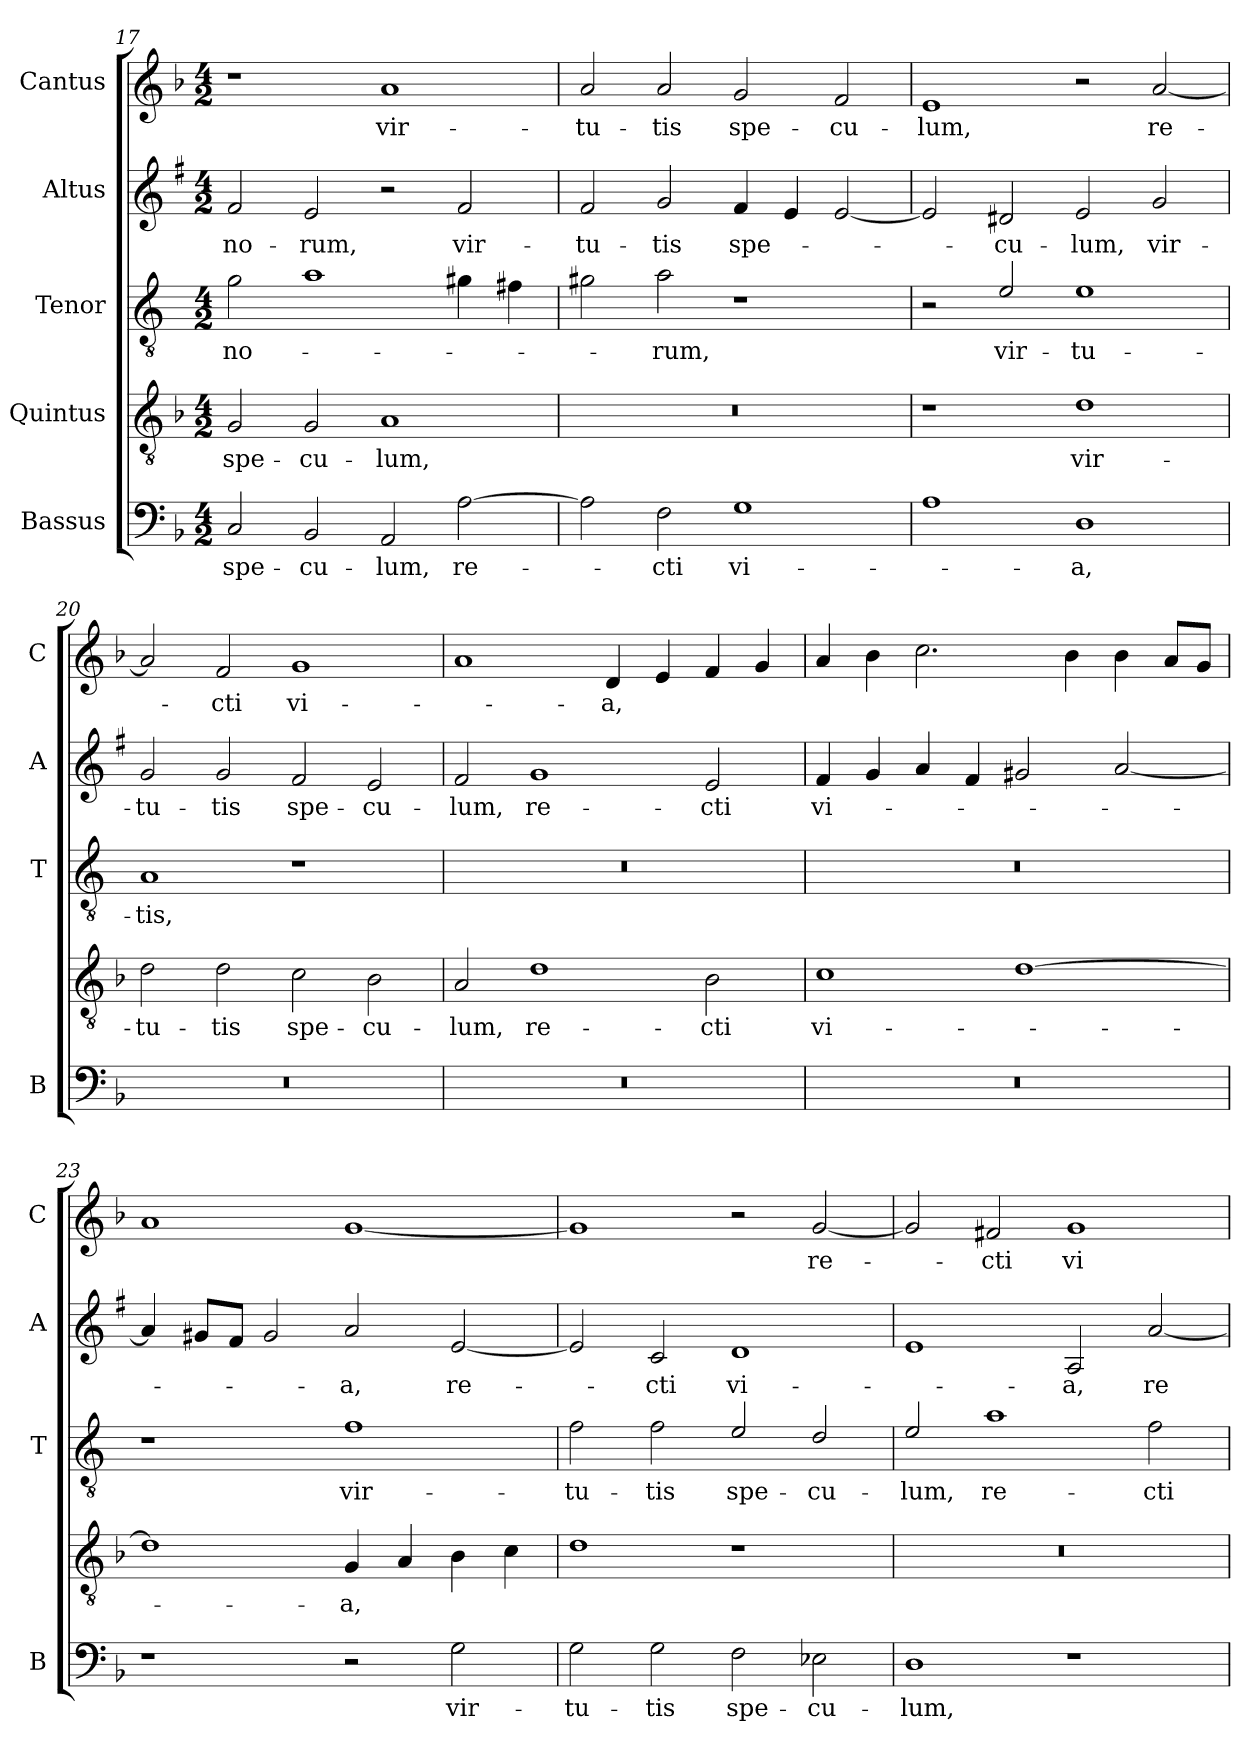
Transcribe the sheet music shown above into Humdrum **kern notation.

**kern	**text	**kern	**text	**kern	**text	**kern	**text	**kern	**text
*part5	*part5	*part4	*part4	*part3	*part3	*part2	*part2	*part1	*part1
*staff5	*staff5	*staff4	*staff4	*staff3	*staff3	*staff2	*staff2	*staff1	*staff1
*I"Bassus	*	*I"Quintus	*	*I"Tenor	*	*I"Altus	*	*I"Cantus	*
*I'B	*	*	*	*I'T	*	*I'A	*	*I'C	*
*clefF4	*	*clefGv2	*	*clefGv2	*	*clefG2	*	*clefG2	*
*	*	*	*	*ITrd4c7	*	*ITrd1c2	*	*	*
*k[b-]	*	*k[b-]	*	*k[b-]	*	*k[b-]	*	*k[b-]	*
*F:	*	*F:	*	*F:	*	*F:	*	*F:	*
*M4/2	*	*M4/2	*	*M4/2	*	*M4/2	*	*M4/2	*
=17	=17	=17	=17	=17	=17	=17	=17	=17	=17
!	!LO:LY:b	!	!LO:LY:b	!	!LO:LY:b	!	!LO:LY:b	!	!
2C/	spe-	2G/	spe-	2c\	-no-	2e/	-no-	1r	.
!	!LO:LY:b	!	!LO:LY:b	!	!	!	!LO:LY:b	!	!
2BB-/	-cu-	2G/	-cu-	1d	.	2d/	-rum,	.	.
!	!LO:LY:b	!	!LO:LY:b	!	!	!	!	!	!LO:LY:b
2AA/	-lum,	1A	-lum,	.	.	2r	.	1a	vir-
!	!LO:LY:b	!	!	!	!	!	!LO:LY:b	!	!
[2A\	re-	.	.	4c#X\	.	2e/	vir-	.	.
.	.	.	.	4Bn\	.	.	.	.	.
!!LO:PB:g=z
=18	=18	=18	=18	=18	=18	=18	=18	=18	=18
!	!	!	!	!	!	!	!LO:LY:b	!	!LO:LY:b
2A\]	.	0r	.	2c#X\	.	2e/	-tu-	2a/	-tu-
!	!LO:LY:b	!	!	!	!LO:LY:b	!	!LO:LY:b	!	!LO:LY:b
2F\	-cti	.	.	2d\	-rum,	2f/	-tis	2a/	-tis
!	!LO:LY:b	!	!	!	!	!	!LO:LY:b	!	!LO:LY:b
1G	vi-	.	.	1r	.	4e/	spe-	2g/	spe-
.	.	.	.	.	.	4d/	.	.	.
!	!	!	!	!	!	!	!	!	!LO:LY:b
.	.	.	.	.	.	[2d/	.	2f/	-cu-
=19	=19	=19	=19	=19	=19	=19	=19	=19	=19
!	!	!	!	!	!	!	!	!	!LO:LY:b
1A	.	1r	.	2r	.	2d/]	.	1e	-lum,
!	!	!	!	!	!LO:LY:b	!	!LO:LY:b	!	!
.	.	.	.	2A/	vir-	2c#X/	-cu-	.	.
!	!LO:LY:b	!	!LO:LY:b	!	!LO:LY:b	!	!LO:LY:b	!	!
1D	-a,	1d	vir-	1A	-tu-	2d/	-lum,	2r	.
!	!	!	!	!	!	!	!LO:LY:b	!	!LO:LY:b
.	.	.	.	.	.	2f/	vir-	[2a/	re-
=20	=20	=20	=20	=20	=20	=20	=20	=20	=20
!	!	!	!LO:LY:b	!	!LO:LY:b	!	!LO:LY:b	!	!
0r	.	2d\	-tu-	1D	-tis,	2f/	-tu-	2a/]	.
!	!	!	!LO:LY:b	!	!	!	!LO:LY:b	!	!LO:LY:b
.	.	2d\	-tis	.	.	2f/	-tis	2f/	-cti
!	!	!	!LO:LY:b	!	!	!	!LO:LY:b	!	!LO:LY:b
.	.	2c\	spe-	1r	.	2e/	spe-	1g	vi-
!	!	!	!LO:LY:b	!	!	!	!LO:LY:b	!	!
.	.	2B-\	-cu-	.	.	2d/	-cu-	.	.
=21	=21	=21	=21	=21	=21	=21	=21	=21	=21
!	!	!	!LO:LY:b	!	!	!	!LO:LY:b	!	!
0r	.	2A/	-lum,	0r	.	2e/	-lum,	1a	.
!	!	!	!LO:LY:b	!	!	!	!LO:LY:b	!	!
.	.	1d	re-	.	.	1f	re-	.	.
!	!	!	!	!	!	!	!	!	!LO:LY:b
.	.	.	.	.	.	.	.	4d/	-a,
.	.	.	.	.	.	.	.	4e/	.
!	!	!	!LO:LY:b	!	!	!	!LO:LY:b	!	!
.	.	2B-\	-cti	.	.	2d/	-cti	4f/	.
.	.	.	.	.	.	.	.	4g/	.
=22	=22	=22	=22	=22	=22	=22	=22	=22	=22
!	!	!	!LO:LY:b	!	!	!	!LO:LY:b	!	!
0r	.	1c	vi-	0r	.	4e/	vi-	4a/	.
.	.	.	.	.	.	4f/	.	4b-\	.
.	.	.	.	.	.	4g/	.	2.cc\	.
.	.	.	.	.	.	4e/	.	.	.
.	.	[1d	.	.	.	2f#X/	.	.	.
.	.	.	.	.	.	.	.	4b-\	.
.	.	.	.	.	.	[2g/	.	4b-\	.
.	.	.	.	.	.	.	.	8a/L	.
.	.	.	.	.	.	.	.	8g/J	.
=23	=23	=23	=23	=23	=23	=23	=23	=23	=23
1r	.	1d]	.	1r	.	4g/]	.	1a	.
.	.	.	.	.	.	8f#X/L	.	.	.
.	.	.	.	.	.	8e/J	.	.	.
.	.	.	.	.	.	2f#/	.	.	.
!	!	!	!LO:LY:b	!	!LO:LY:b	!	!LO:LY:b	!	!
2r	.	4G/	-a,	1B-	vir-	2g/	-a,	[1g	.
.	.	4A/	.	.	.	.	.	.	.
!	!LO:LY:b	!	!	!	!	!	!LO:LY:b	!	!
2G\	vir-	4B-\	.	.	.	[2d/	re-	.	.
.	.	4c\	.	.	.	.	.	.	.
!!LO:LB:g=z
=24	=24	=24	=24	=24	=24	=24	=24	=24	=24
!	!LO:LY:b	!	!	!	!LO:LY:b	!	!	!	!
2G\	-tu-	1d	.	2B-\	-tu-	2d/]	.	1g]	.
!	!LO:LY:b	!	!	!	!LO:LY:b	!	!LO:LY:b	!	!
2G\	-tis	.	.	2B-\	-tis	2B-/	-cti	.	.
!	!LO:LY:b	!	!	!	!LO:LY:b	!	!LO:LY:b	!	!
2F\	spe-	1r	.	2A/	spe-	1c	vi-	2r	.
!	!LO:LY:b	!	!	!	!LO:LY:b	!	!	!	!LO:LY:b
2E-X\	-cu-	.	.	2G/	-cu-	.	.	[2g/	re-
=25	=25	=25	=25	=25	=25	=25	=25	=25	=25
!	!LO:LY:b	!	!	!	!LO:LY:b	!	!	!	!
1D	-lum,	0r	.	2A/	-lum,	1d	.	2g/]	.
!	!	!	!	!	!LO:LY:b	!	!	!	!LO:LY:b
.	.	.	.	1d	re-	.	.	2f#X/	-cti
!	!	!	!	!	!	!	!LO:LY:b	!	!LO:LY:b
1r	.	.	.	.	.	2G/	-a,	1g	vi-
!	!	!	!	!	!LO:LY:b	!	!LO:LY:b	!	!
.	.	.	.	2B-\	-cti	[2g/	re-	.	.
=	=	=	=	=	=	=	=	=	=
*-	*-	*-	*-	*-	*-	*-	*-	*-	*-
